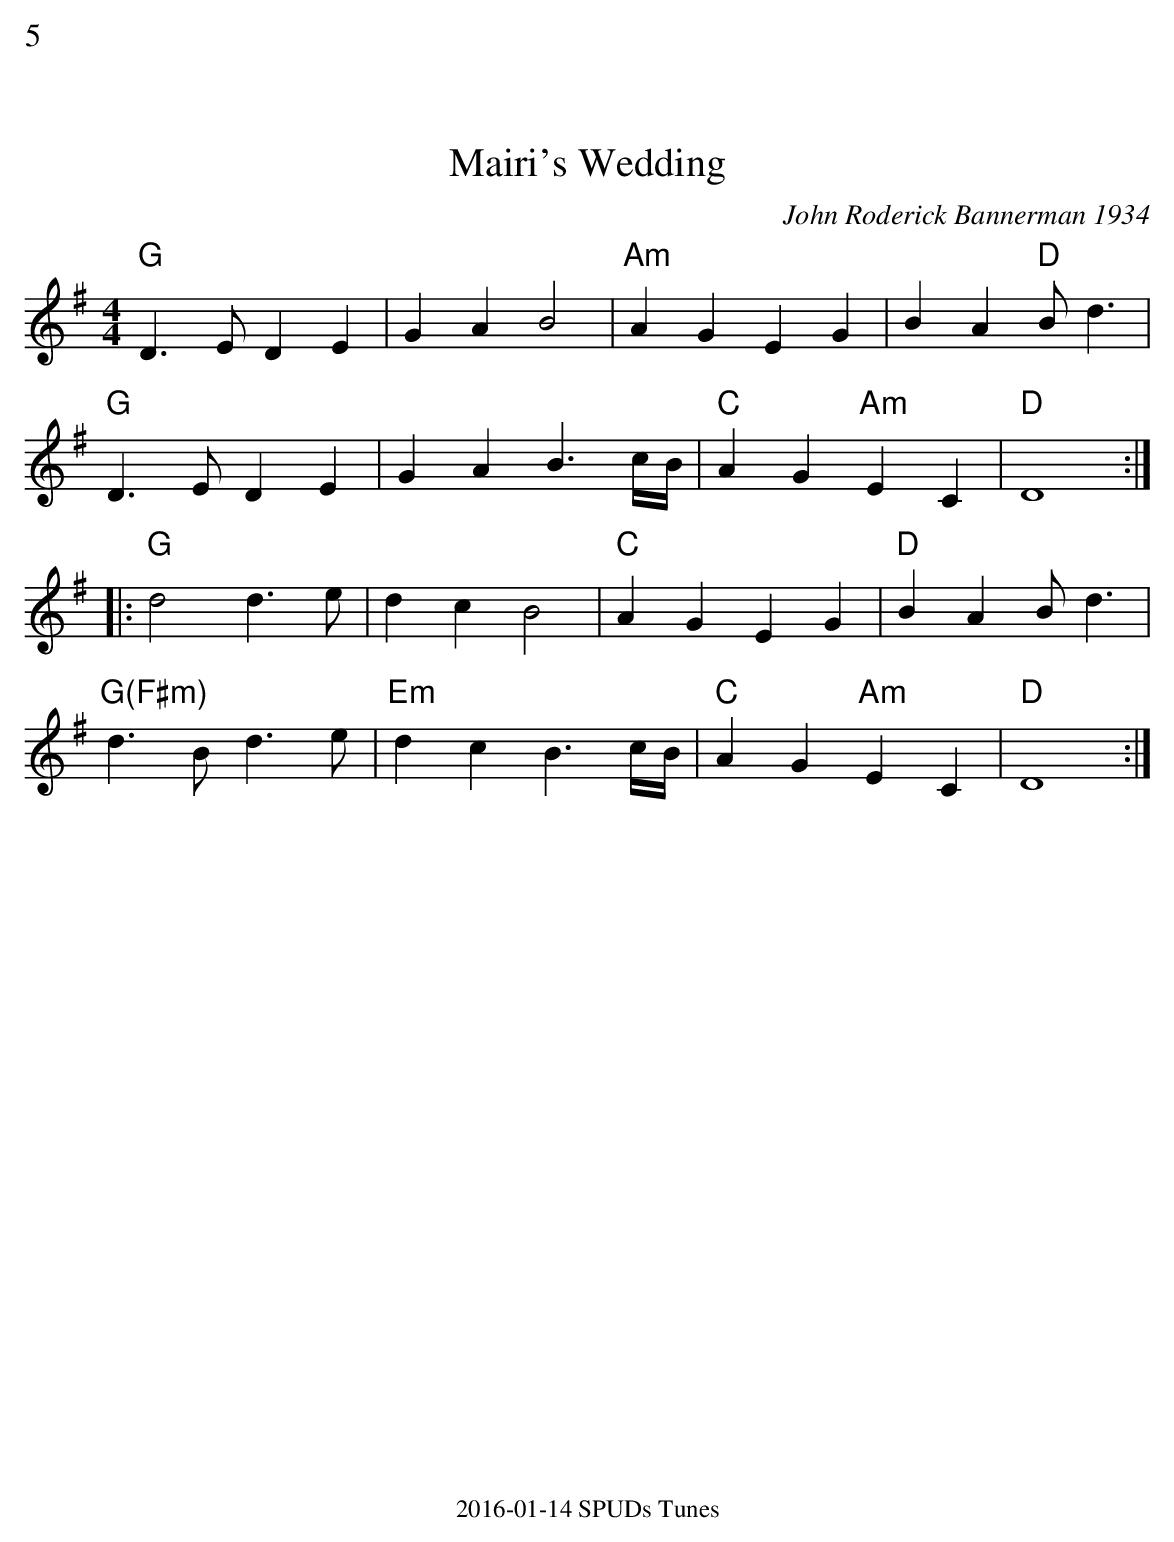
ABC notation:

X:1
%%text 5
T:Mairi's Wedding
C:John Roderick Bannerman 1934
M:4/4
L:1/8
K:G
"G"D3E D2E2|G2A2 B4|"Am"A2G2 E2G2|B2A2 "D"Bd3|
"G"D3E D2E2|G2A2 B2>cB/|"C"A2G2 "Am"E2C2|"D"D8:|
|:"G"d4 d2>e2|d2c2 B4|"C"A2G2 E2G2|"D"B2A2 Bd3|
"G(F#m)"d3B d2>e2|"Em"d2c2 B2>cB/|"C"A2G2 "Am"E2C2|"D"D8:|
